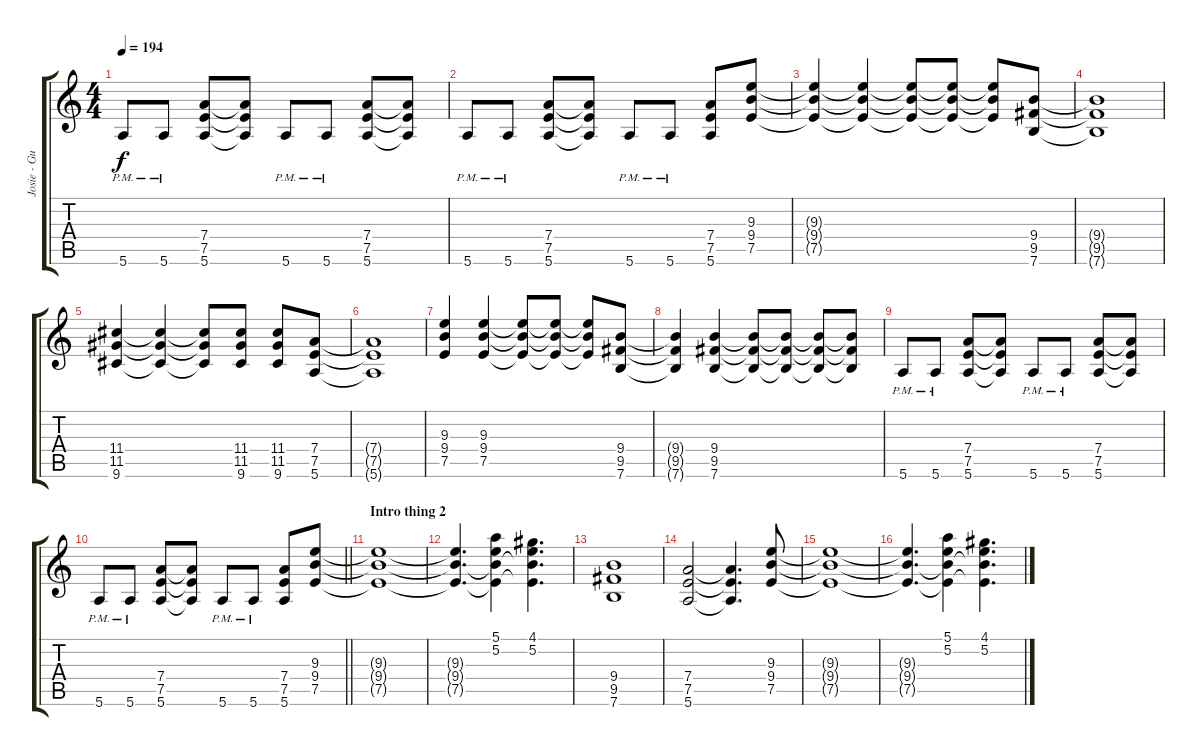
\track ("Josie - Guitar" "Josie - Gu") {instrument distortionguitar}
\staff {score tabs}
\tuning (E4 B3 G3 D3 A2 E2) {hide}
\ts (4 4)
\tempo 194
\clef g2
\ks c
5.6{pm}.8{dy f} 5.6{pm}.8 (7.4 7.5 5.6).8 (7.4{t} 7.5{t} 5.6{t}).8 5.6{pm}.8 5.6{pm}.8 (7.4 7.5 5.6).8 (7.4{t} 7.5{t} 5.6{t}).8 |
5.6{pm}.8 5.6{pm}.8 (7.4 7.5 5.6).8 (7.4{t} 7.5{t} 5.6{t}).8 5.6{pm}.8 5.6{pm}.8 (7.4 7.5 5.6).8 (9.3 9.4 7.5).8 |
(9.3{t} 9.4{t} 7.5{t}).4 (9.3{t} 9.4{t} 7.5{t}).4 (9.3{t} 9.4{t} 7.5{t}).8 (9.3{t} 9.4{t} 7.5{t}).8 (9.3{t} 9.4{t} 7.5{t}).8 (9.4 9.5 7.6).8 |
(9.4{t} 9.5{t} 7.6{t}).1 |
(11.4 11.5 9.6).4 (11.4{t} 11.5{t} 9.6{t}).4 (11.4{t} 11.5{t} 9.6{t}).8 (11.4 11.5 9.6).8 (11.4 11.5 9.6).8 (7.4 7.5 5.6).8 |
(7.4{t} 7.5{t} 5.6{t}).1 |
(9.3 9.4 7.5).4 (9.3 9.4 7.5).4 (9.3{t} 9.4{t} 7.5{t}).8 (9.3{t} 9.4{t} 7.5{t}).8 (9.3{t} 9.4{t} 7.5{t}).8 (9.4 9.5 7.6).8 |
(9.4{t} 9.5{t} 7.6{t}).4 (9.4 9.5 7.6).4 (9.4{t} 9.5{t} 7.6{t}).8 (9.4{t} 9.5{t} 7.6{t}).8 (9.4{t} 9.5{t} 7.6{t}).8 (9.4{t} 9.5{t} 7.6{t}).8 |
5.6{pm}.8 5.6{pm}.8 (7.4 7.5 5.6).8 (7.4{t} 7.5{t} 5.6{t}).8 5.6{pm}.8 5.6{pm}.8 (7.4 7.5 5.6).8 (7.4{t} 7.5{t} 5.6{t}).8 |
\barLineRight lightlight
5.6{pm}.8 5.6{pm}.8 (7.4 7.5 5.6).8 (7.4{t} 7.5{t} 5.6{t}).8 5.6{pm}.8 5.6{pm}.8 (7.4 7.5 5.6).8 (9.3 9.4 7.5).8 |
\section ("" "Intro thing 2")
(9.3{t} 9.4{t} 7.5{t}).1 |
(9.3{t} 9.4{t} 7.5{t}).4{d} (5.1 5.2 9.4{t} 7.5{t}).4 (4.1 5.2 9.4{t} 7.5{t}).4{d} |
(9.4 9.5 7.6).1 |
(7.4 7.5 5.6).2 (7.4{t} 7.5{t} 5.6{t}).4{d} (9.3 9.4 7.5).8 |
(9.3{t} 9.4{t} 7.5{t}).1 |
(9.3{t} 9.4{t} 7.5{t}).4{d} (5.1 5.2 9.4{t} 7.5{t}).4 (4.1 5.2 9.4{t} 7.5{t}).4{d}
